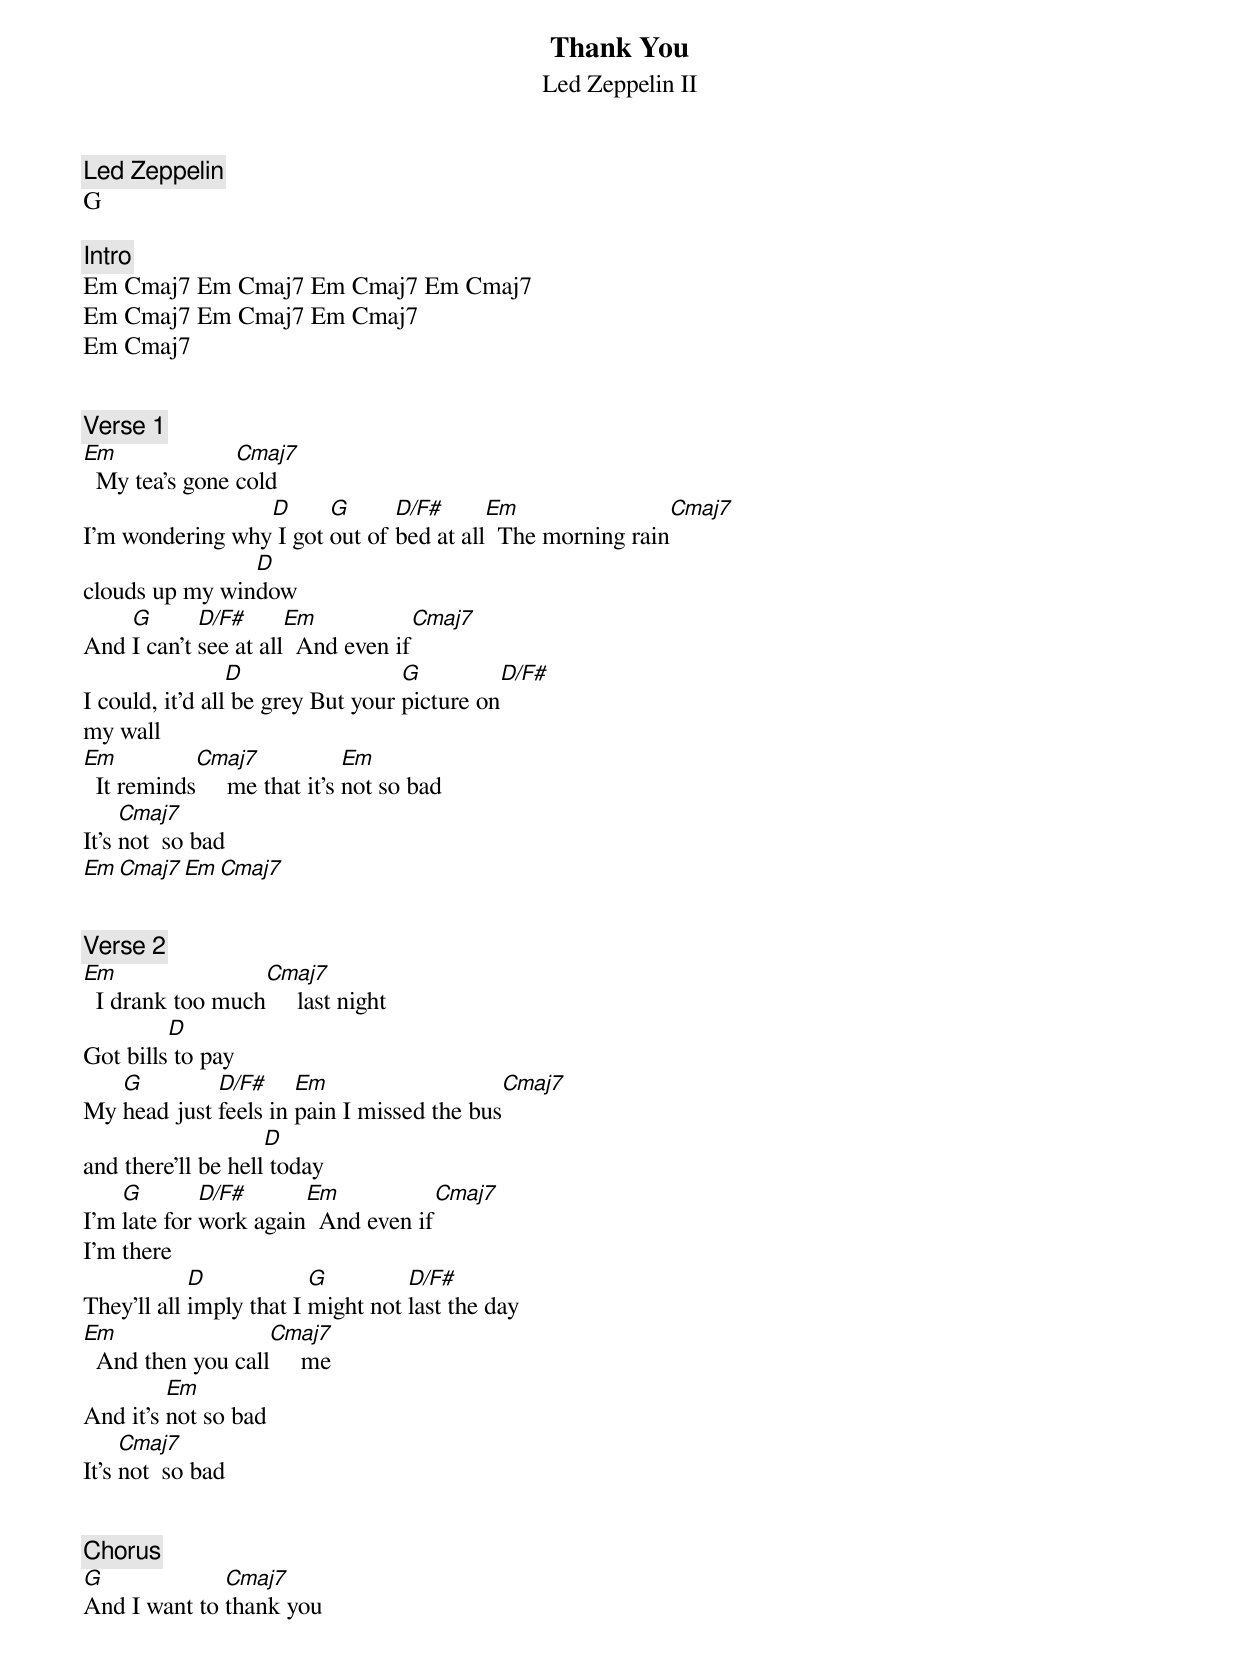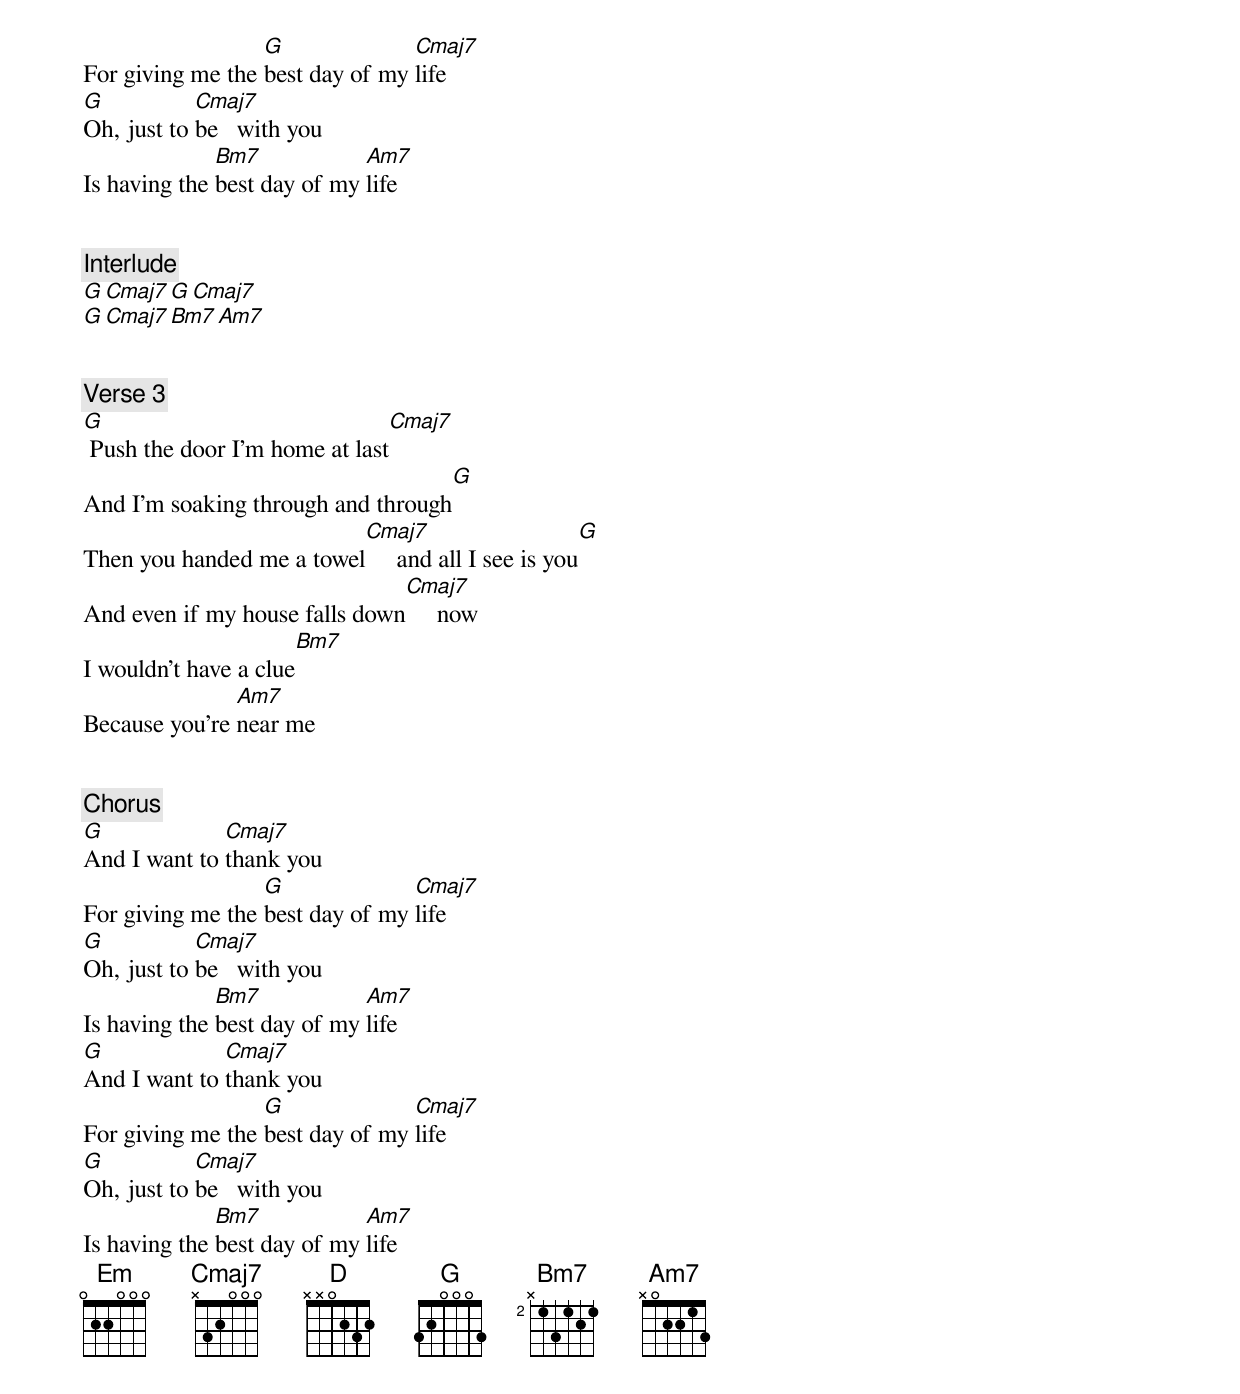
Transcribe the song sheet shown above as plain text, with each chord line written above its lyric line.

Thank You
Led Zeppelin II
Led Zeppelin
G

[Intro]
Em Cmaj7 Em Cmaj7 Em Cmaj7 Em Cmaj7
Em Cmaj7 Em Cmaj7 Em Cmaj7
Em Cmaj7


[Verse 1]
Em              Cmaj7
  My tea's gone cold
                 D      G      D/F#      Em                Cmaj7
I'm wondering why I got out of bed at all  The morning rain
                D
clouds up my window
    G       D/F#      Em           Cmaj7
And I can't see at all  And even if
                 D                 G         D/F#
I could, it'd all be grey But your picture on
my wall
Em          Cmaj7             Em
  It reminds     me that it's not so bad
     Cmaj7
It's not  so bad
Em Cmaj7 Em Cmaj7


[Verse 2]
Em                Cmaj7
  I drank too much     last night
         D
Got bills to pay
   G         D/F#     Em                   Cmaj7
My head just feels in pain I missed the bus
                    D
and there'll be hell today
    G        D/F#      Em           Cmaj7
I'm late for work again  And even if
I'm there
            D            G         D/F#
They'll all imply that I might not last the day
Em                 Cmaj7
  And then you call     me
         Em
And it's not so bad
     Cmaj7
It's not  so bad


[Chorus]
G             Cmaj7
And I want to thank you
                  G              Cmaj7
For giving me the best day of my life
G           Cmaj7
Oh, just to be   with you
              Bm7            Am7
Is having the best day of my life


[Interlude]
G Cmaj7 G Cmaj7
G Cmaj7 Bm7 Am7


[Verse 3]
G                              Cmaj7
 Push the door I'm home at last
                                   G
And I'm soaking through and through
                          Cmaj7                    G
Then you handed me a towel     and all I see is you
                               Cmaj7
And even if my house falls down     now
                      Bm7
I wouldn't have a clue
               Am7
Because you're near me


[Chorus]
G             Cmaj7
And I want to thank you
                  G              Cmaj7
For giving me the best day of my life
G           Cmaj7
Oh, just to be   with you
              Bm7            Am7
Is having the best day of my life
G             Cmaj7
And I want to thank you
                  G              Cmaj7
For giving me the best day of my life
G           Cmaj7
Oh, just to be   with you
              Bm7            Am7
Is having the best day of my life
